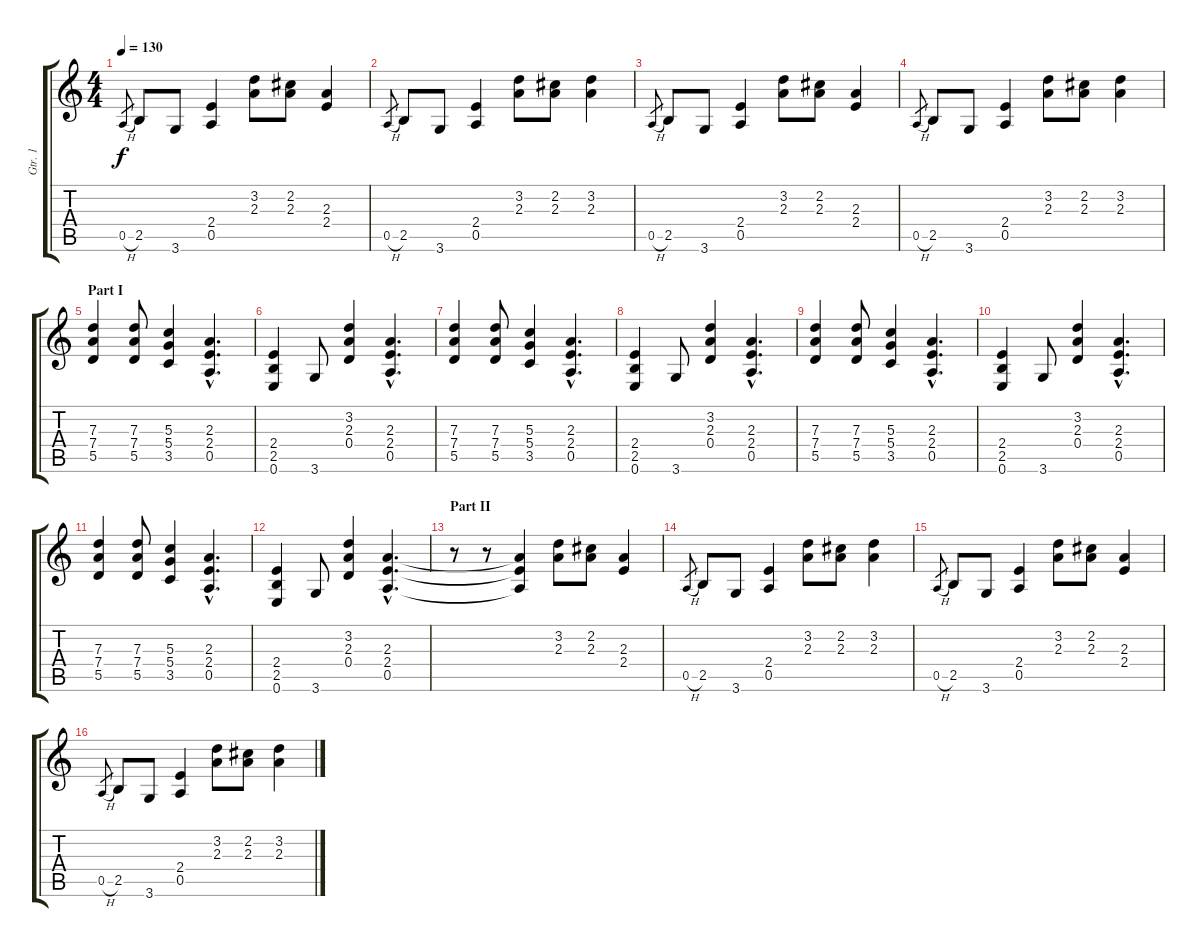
\track ("Gtr. 1" "Gtr. 1") {instrument overdrivenguitar}
\staff {score tabs}
\tuning (E4 B3 G3 D3 A2 E2) {hide}
\ts (4 4)
\tempo 130
\clef g2
\ks c
0.5{h}.8{gr dy f} 2.5.8 3.6.8 (2.4 0.5).4 (3.2 2.3).8 (2.2 2.3).8 (2.3 2.4).4 |
0.5{h}.8{gr} 2.5.8 3.6.8 (2.4 0.5).4 (3.2 2.3).8 (2.2 2.3).8 (3.2 2.3).4 |
0.5{h}.8{gr} 2.5.8 3.6.8 (2.4 0.5).4 (3.2 2.3).8 (2.2 2.3).8 (2.3 2.4).4 |
0.5{h}.8{gr} 2.5.8 3.6.8 (2.4 0.5).4 (3.2 2.3).8 (2.2 2.3).8 (3.2 2.3).4 |
\section ("" "Part I")
(7.3 7.4 5.5).4 (7.3 7.4 5.5).8 (5.3 5.4 3.5).4 (2.3{hac} 2.4{hac} 0.5{hac}).4{d} |
(2.4 2.5 0.6).4 3.6.8 (3.2 2.3 0.4).4 (2.3{hac} 2.4{hac} 0.5{hac}).4{d} |
(7.3 7.4 5.5).4 (7.3 7.4 5.5).8 (5.3 5.4 3.5).4 (2.3{hac} 2.4{hac} 0.5{hac}).4{d} |
(2.4 2.5 0.6).4 3.6.8 (3.2 2.3 0.4).4 (2.3{hac} 2.4{hac} 0.5{hac}).4{d} |
(7.3 7.4 5.5).4 (7.3 7.4 5.5).8 (5.3 5.4 3.5).4 (2.3{hac} 2.4{hac} 0.5{hac}).4{d} |
(2.4 2.5 0.6).4 3.6.8 (3.2 2.3 0.4).4 (2.3{hac} 2.4{hac} 0.5{hac}).4{d} |
(7.3 7.4 5.5).4 (7.3 7.4 5.5).8 (5.3 5.4 3.5).4 (2.3{hac} 2.4{hac} 0.5{hac}).4{d} |
(2.4 2.5 0.6).4 3.6.8 (3.2 2.3 0.4).4 (2.3{hac} 2.4{hac} 0.5{hac}).4{d} |
\section ("" "Part II")
r.8 r.8 (2.3{t} 2.4{t} 0.5{t}).4 (3.2 2.3).8 (2.2 2.3).8 (2.3 2.4).4 |
0.5{h}.8{gr} 2.5.8 3.6.8 (2.4 0.5).4 (3.2 2.3).8 (2.2 2.3).8 (3.2 2.3).4 |
0.5{h}.8{gr} 2.5.8 3.6.8 (2.4 0.5).4 (3.2 2.3).8 (2.2 2.3).8 (2.3 2.4).4 |
0.5{h}.8{gr} 2.5.8 3.6.8 (2.4 0.5).4 (3.2 2.3).8 (2.2 2.3).8 (3.2 2.3).4
